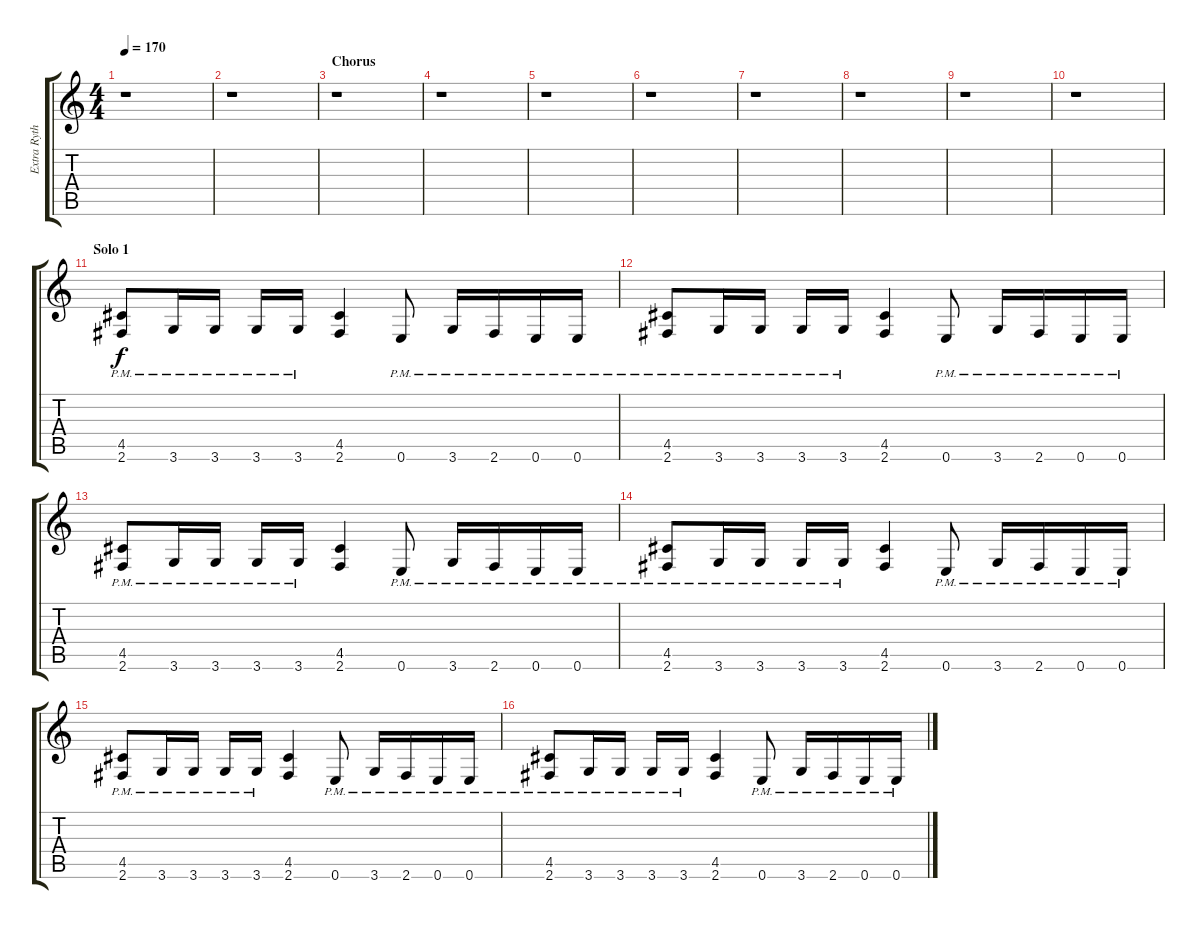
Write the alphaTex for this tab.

\track ("Extra Rythm" "Extra Ryth") {instrument distortionguitar}
\staff {score tabs}
\tuning (E4 B3 G3 D3 A2 E2) {hide}
\ts (4 4)
\tempo 170
\clef g2
\ks c
r.1{dy f} |
r.1 |
\section ("" "Chorus")
r.1 |
r.1 |
r.1 |
r.1 |
r.1 |
r.1 |
r.1 |
r.1 |
\section ("" "Solo 1")
(4.5 2.6{pm}).8 3.6{pm}.16 3.6{pm}.16 3.6{pm}.16 3.6{pm}.16 (4.5 2.6).4 0.6{pm}.8 3.6{pm}.16 2.6{pm}.16 0.6{pm}.16 0.6{pm}.16 |
(4.5 2.6{pm}).8 3.6{pm}.16 3.6{pm}.16 3.6{pm}.16 3.6{pm}.16 (4.5 2.6).4 0.6{pm}.8 3.6{pm}.16 2.6{pm}.16 0.6{pm}.16 0.6{pm}.16 |
(4.5 2.6{pm}).8 3.6{pm}.16 3.6{pm}.16 3.6{pm}.16 3.6{pm}.16 (4.5 2.6).4 0.6{pm}.8 3.6{pm}.16 2.6{pm}.16 0.6{pm}.16 0.6{pm}.16 |
(4.5 2.6{pm}).8 3.6{pm}.16 3.6{pm}.16 3.6{pm}.16 3.6{pm}.16 (4.5 2.6).4 0.6{pm}.8 3.6{pm}.16 2.6{pm}.16 0.6{pm}.16 0.6{pm}.16 |
(4.5 2.6{pm}).8 3.6{pm}.16 3.6{pm}.16 3.6{pm}.16 3.6{pm}.16 (4.5 2.6).4 0.6{pm}.8 3.6{pm}.16 2.6{pm}.16 0.6{pm}.16 0.6{pm}.16 |
(4.5 2.6{pm}).8 3.6{pm}.16 3.6{pm}.16 3.6{pm}.16 3.6{pm}.16 (4.5 2.6).4 0.6{pm}.8 3.6{pm}.16 2.6{pm}.16 0.6{pm}.16 0.6{pm}.16
